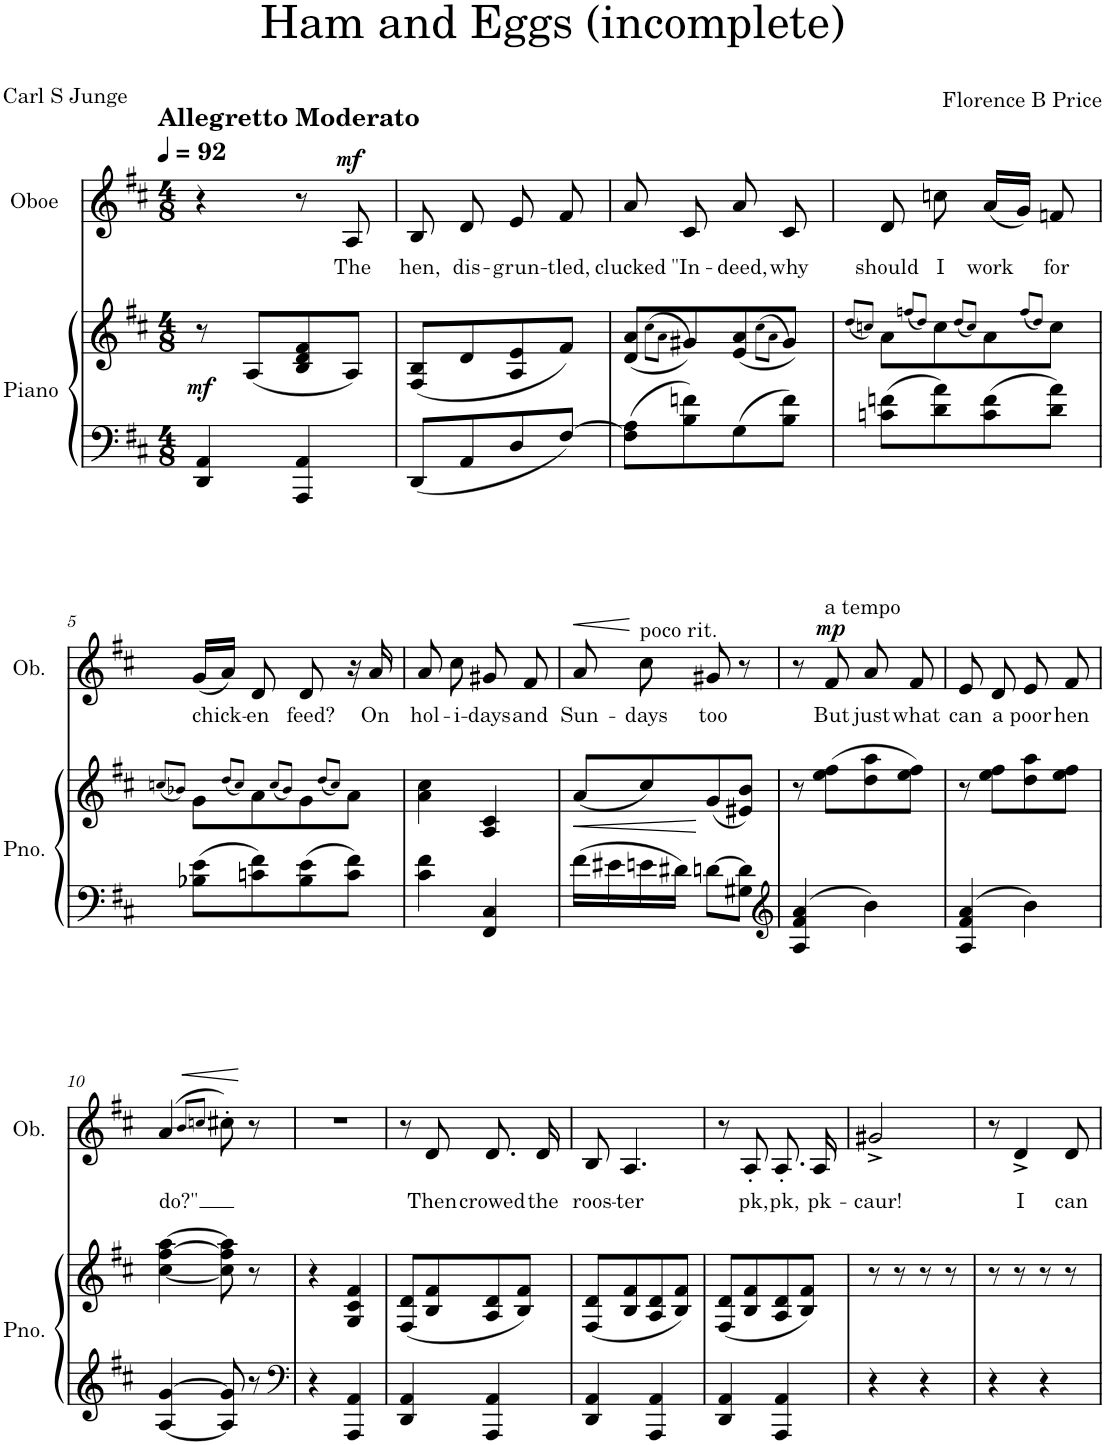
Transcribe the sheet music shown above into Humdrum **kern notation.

**kern	**kern	**dynam	**kern	**text	**dynam
*part2	*part2	*part2	*part1	*part1	*part1
*staff3	*staff2	*staff2/3	*staff1	*staff1	*staff1
*I"Piano	*	*	*I"Oboe	*	*
*I'Pno.	*	*	*I'Ob.	*	*
*clefF4	*clefG2	*	*clefG2	*	*
*k[f#c#]	*k[f#c#]	*	*k[f#c#]	*	*
*M4/8	*M4/8	*	*M4/8	*	*
*MM92	*MM92	*	*MM92	*	*
=1	=1	=1	=1	=1	=1
!	!	!	!LO:TX:a:B:t=Allegretto Moderato	!	!
!	!	!LO:DY:b	!	!	!
4DD/ 4AA/	8r	mf	4r	.	.
.	(8A/L	.	.	.	.
4AAA/ 4AA/	8B/ 8d/ 8f#/	.	8r	.	.
!	!	!	!	!LO:LY:b	!LO:DY:a
.	8A/J)	.	8A/	The	mf
=2	=2	=2	=2	=2	=2
!	!	!	!	!LO:LY:b	!
8DD/L	(8F#/ 8B/L	.	8B/	hen,	.
!	!	!	!	!LO:LY:b	!
8AA/	8d/	.	8d/	dis-	.
!	!	!	!	!LO:LY:b	!
8D/	8A/ 8e/	.	8e/	-grun-	.
!	!	!	!	!LO:LY:b	!
[8F#/J	8f#/J)	.	8f#/	-tled,	.
=3	=3	=3	=3	=3	=3
!	!	!	!	!LO:LY:b	!
8F#\] 8A\L	(8d/ 8a/L	.	8a/	clucked	.
.	(8qcc#\L	.	.	.	.
.	8qa\J)	.	.	.	.
!	!	!	!	!LO:LY:b	!
8B\ 8fn\	8g#X/)	.	8c#/	"In-	.
!	!	!	!	!LO:LY:b	!
8G\	(8e/ 8a/	.	8a/	-deed,	.
.	(8qcc#\L	.	.	.	.
.	8qa\J)	.	.	.	.
!	!	!	!	!LO:LY:b	!
8B\ 8f\J	8g#/J)	.	8c#/	why	.
=4	=4	=4	=4	=4	=4
.	(8qdd/L	.	.	.	.
.	8qccn/J)	.	.	.	.
!	!	!	!	!LO:LY:b	!
8cn\ 8fn\L	8a\L	.	8d/	should	.
.	(8qffn/L	.	.	.	.
.	8qdd/J)	.	.	.	.
!	!	!	!	!LO:LY:b	!
8d\ 8a\	8cc\	.	8ccn\	I	.
.	(8qdd/L	.	.	.	.
.	8qcc/J)	.	.	.	.
!	!	!	!	!LO:LY:b	!
8c\ 8f\	8a\	.	(16a/LL	work	.
.	.	.	16g/JJ)	.	.
.	(8qff/L	.	.	.	.
.	8qdd/J)	.	.	.	.
!	!	!	!	!LO:LY:b	!
8d\ 8a\J	8cc\J	.	8fn/	for	.
!!LO:LB:g=z
=5	=5	=5	=5	=5	=5
.	(8qccn/L	.	.	.	.
.	8qb-X/J)	.	.	.	.
!	!	!	!	!LO:LY:b	!
8B-X\ 8e\L	8g\L	.	(16g/LL	chick-	.
.	.	.	16a/JJ)	.	.
.	(8qdd/L	.	.	.	.
.	8qcc/J)	.	.	.	.
!	!	!	!	!LO:LY:b	!
8cn\ 8f#\	8a\	.	8d/	-en	.
.	(8qcc/L	.	.	.	.
.	8qb-/J)	.	.	.	.
!	!	!	!	!LO:LY:b	!
8B-\ 8e\	8g\	.	8d/	feed?	.
.	(8qdd/L	.	.	.	.
.	8qcc/J)	.	.	.	.
8c\ 8f#\J	8a\J	.	16r	.	.
!	!	!	!	!LO:LY:b	!
.	.	.	16a/	On	.
=6	=6	=6	=6	=6	=6
!	!	!	!	!LO:LY:b	!
4c#\ 4f#\	4a\ 4cc#\	.	8a/	hol-	.
!	!	!	!	!LO:LY:b	!
.	.	.	8cc#\	-i-	.
!	!	!	!	!LO:LY:b	!
4FF#/ 4C#/	4A/ 4c#/	.	8g#X/	-days	.
!	!	!	!	!LO:LY:b	!
.	.	.	8f#/	and	.
=7	=7	=7	=7	=7	=7
!	!	!LO:HP:b	!	!LO:LY:b	!LO:HP:b
16f#\LL	(8a/L	<	8a/	Sun-	<
16e#X\	.	.	.	.	.
!	!	!	!LO:TX:a:t=poco rit.	!	!
!	!	!	!	!LO:LY:b	!
16en\	8cc#/)	.	8cc#\	-days	[
16d#X\JJ	.	.	.	.	.
!	!	!	!	!LO:LY:b	!
[8dn\L	(8g/	[	8g#X/	too	.
8G#X\ 8d\]J	8e#X/ 8b/J)	.	8r	.	.
=8	=8	=8	=8	=8	=8
*clefG2	*	*	*	*	*
4A/ 4f#/ 4a/	8r	.	8r	.	.
!	!	!	!LO:TX:a:t=a tempo	!	!
!	!	!	!	!LO:LY:b	!LO:DY:a
.	(8ee\ 8ff#\L	.	8f#/	But	mp
!	!	!	!	!LO:LY:b	!
4b\	8dd\ 8aa\	.	8a/	just	.
!	!	!	!	!LO:LY:b	!
.	8ee\ 8ff#\J)	.	8f#/	what	.
=9	=9	=9	=9	=9	=9
!	!	!	!	!LO:LY:b	!
4A/ 4f#/ 4a/	8r	.	8e/	can	.
!	!	!	!	!LO:LY:b	!
.	8ee\ 8ff#\L	.	8d/	a	.
!	!	!	!	!LO:LY:b	!
4b\	8dd\ 8aa\	.	8e/	poor	.
!	!	!	!	!LO:LY:b	!
.	8ee\ 8ff#\J	.	8f#/	hen	.
!!LO:LB:g=z
=10	=10	=10	=10	=10	=10
!	!	!	!	!LO:LY:b	!
[4A/ [4g/	[4cc#\ [4ff#\ [4aa\	.	(4a/	do?"	.
.	.	.	8qb/L	.	.
.	.	.	8qccn/J	.	.
8A/] 8g/]	8cc#\] 8ff#\] 8aa\]	.	8cc#X'\)	.	.
8r	8r	.	8r	.	.
=11	=11	=11	=11	=11	=11
*clefF4	*	*	*	*	*
4r	4r	.	2r	.	.
4AAA/ 4AA/	4G/ 4c#/ 4f#/	.	.	.	.
=12	=12	=12	=12	=12	=12
4DD/ 4AA/	(8F#/ 8d/L	.	8r	.	.
!	!	!	!	!LO:LY:b	!
.	8B/ 8f#/	.	8d/	Then	.
!	!	!	!	!LO:LY:b	!
4AAA/ 4AA/	8A/ 8d/	.	8.d/	crowed	.
.	8B/ 8f#/J)	.	.	.	.
!	!	!	!	!LO:LY:b	!
.	.	.	16d/	the	.
=13	=13	=13	=13	=13	=13
!	!	!	!	!LO:LY:b	!
4DD/ 4AA/	(8F#/ 8d/L	.	8B/	roos-	.
!	!	!	!	!LO:LY:b	!
.	8B/ 8f#/	.	4.A/	-ter	.
4AAA/ 4AA/	8A/ 8d/	.	.	.	.
.	8B/ 8f#/J)	.	.	.	.
=14	=14	=14	=14	=14	=14
4DD/ 4AA/	(8F#/ 8d/L	.	8r	.	.
!	!	!	!	!LO:LY:b	!
.	8B/ 8f#/	.	8A'/	pk,	.
!	!	!	!	!LO:LY:b	!
4AAA/ 4AA/	8A/ 8d/	.	8.A'/	pk,	.
.	8B/ 8f#/J)	.	.	.	.
!	!	!	!	!LO:LY:b	!
.	.	.	16A/	pk-	.
=15	=15	=15	=15	=15	=15
!	!	!	!	!LO:LY:b	!
4r	8r	.	2g#X^/	-caur!	.
.	8r	.	.	.	.
4r	8r	.	.	.	.
.	8r	.	.	.	.
=16	=16	=16	=16	=16	=16
4r	8r	.	8r	.	.
!	!	!	!	!LO:LY:b	!
.	8r	.	4d^/	I	.
4r	8r	.	.	.	.
!	!	!	!	!LO:LY:b	!
.	8r	.	8d/	can	.
=	=	=	=	=	=
*-	*-	*-	*-	*-	*-
